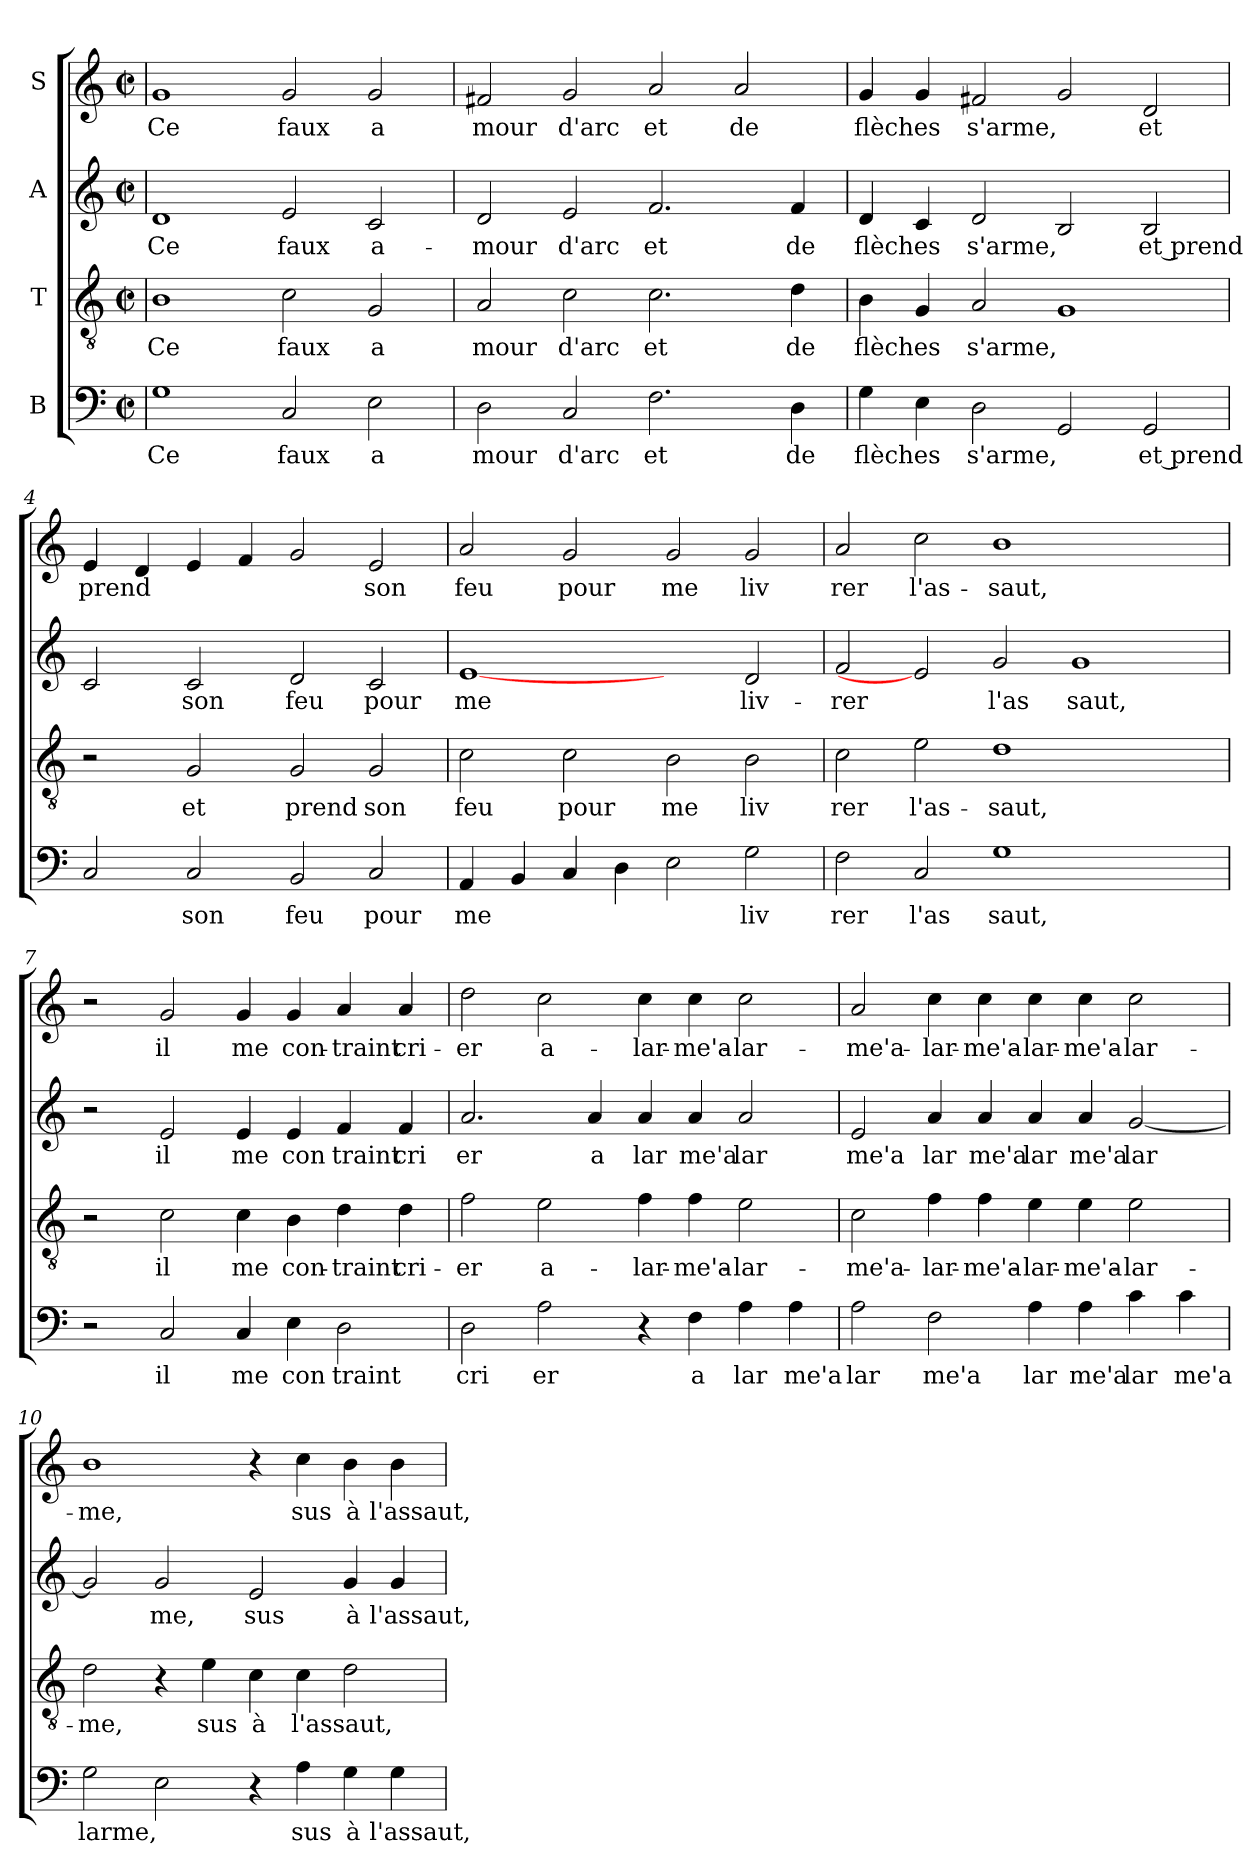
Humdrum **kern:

**kern	**text	**kern	**text	**kern	**text	**kern	**text
*part4	*part4	*part3	*part3	*part2	*part2	*part1	*part1
*staff4	*staff4	*staff3	*staff3	*staff2	*staff2	*staff1	*staff1
*I"B	*	*I"T	*	*I"A	*	*I"S	*
!!LO:PB:g=z
*stria5	*	*stria5	*	*stria5	*	*stria5	*
*clefF4	*	*clefGv2	*	*clefG2	*	*clefG2	*
*M2/2	*	*M2/2	*	*M2/2	*	*M2/2	*
*met(c|)	*	*met(c|)	*	*met(c|)	*	*met(c|)	*
=1	=1!	=1	=1!	=1	=1!	=1!	=1!
!	!LO:LY:b:cj	!	!LO:LY:b:cj	!	!LO:LY:b:cj	!	!LO:LY:b:cj
1G	Ce	1B	Ce	1d	Ce	1g	Ce
!	!LO:LY:b:cj	!	!LO:LY:b:cj	!	!LO:LY:b:cj	!	!LO:LY:b:cj
2C/	faux	2c\	faux	2e/	faux	2g/	faux
!	!LO:LY:b:cj	!	!LO:LY:b:cj	!	!LO:LY:b:cj	!	!LO:LY:b:cj
2E\	a	2G/	a	2c/	a-	2g/	a
=2	=2	=2	=2	=2	=2	=2	=2
!	!LO:LY:b:cj	!	!LO:LY:b:cj	!	!LO:LY:b:cj	!	!LO:LY:b:cj
2D\	mour	2A/	mour	2d/	-mour	2f#X/	mour
!	!LO:LY:b:cj	!	!LO:LY:b:cj	!	!LO:LY:b:cj	!	!LO:LY:b:cj
2C/	d'arc	2c\	d'arc	2e/	d'arc	2g/	d'arc
!	!LO:LY:b:cj	!	!LO:LY:b:cj	!	!LO:LY:b:cj	!	!LO:LY:b:cj
2.F\	et	2.c\	et	2.f/	et	2a/	et
!	!	!	!	!	!	!	!LO:LY:b:cj
.	.	.	.	.	.	2a/	de
!	!LO:LY:b:cj	!	!LO:LY:b:cj	!	!LO:LY:b:cj	!	!
4D\	de	4d\	de	4f/	de	.	.
=3	=3	=3	=3	=3	=3	=3	=3
!	!LO:LY:b	!	!LO:LY:b	!	!LO:LY:b	!	!LO:LY:b
4G\	flèches	4B\	flèches	4d/	flèches	4g/	flèches
4E\	.	4G/	.	4c/	.	4g/	.
!	!LO:LY:b:cj	!	!LO:LY:b	!	!LO:LY:b:cj	!	!LO:LY:b:cj
2D\	s'arme,	2A/	s'arme,	2d/	s'arme,	2f#X/	s'arme,
2GG/	.	1G	.	2B/	.	2g/	.
!	!LO:LY:b:cj	!	!	!	!LO:LY:b:cj	!	!LO:LY:b:cj
2GG/	et prend	.	.	2B/	et prend	2d/	et
=4	=4	=4	=4	=4	=4	=4	=4
!	!	!	!	!	!	!	!LO:LY:b
2C/	.	2r	.	2c/	.	4e/	prend
.	.	.	.	.	.	4d/	.
!	!LO:LY:b:cj	!	!LO:LY:b:cj	!	!LO:LY:b:cj	!	!
2C/	son	2G/	et	2c/	son	4e/	.
.	.	.	.	.	.	4f/	.
!	!LO:LY:b:cj	!	!LO:LY:b:cj	!	!LO:LY:b:cj	!	!
2BB/	feu	2G/	prend	2d/	feu	2g/	.
!	!LO:LY:b:cj	!	!LO:LY:b:cj	!	!LO:LY:b:cj	!	!LO:LY:b:cj
2C/	pour	2G/	son	2c/	pour	2e/	son
=5	=5	=5	=5	=5	=5	=5	=5
!	!LO:LY:b	!	!LO:LY:b:cj	!	!LO:LY:b:cj	!	!LO:LY:b:cj
4AA/	me	2c\	feu	[1e	me	2a/	feu
4BB/	.	.	.	.	.	.	.
!	!	!	!LO:LY:b:cj	!	!	!	!LO:LY:b:cj
4C/	.	2c\	pour	.	.	2g/	pour
4D\	.	.	.	.	.	.	.
!	!	!	!LO:LY:b:cj	!	!	!	!LO:LY:b:cj
2E\	.	2B\	me	2ryy	.	2g/	me
!	!LO:LY:b:cj	!	!LO:LY:b:cj	!	!LO:LY:b:cj	!	!LO:LY:b:cj
2G\	liv	2B\	liv	2d/	liv-	2g/	liv
!!LO:LB:g=z
=6	=6	=6	=6	=6	=6	=6	=6
!	!LO:LY:b:cj	!	!LO:LY:b:cj	!	!LO:LY:b:cj	!	!LO:LY:b:cj
2F\	rer	2c\	rer	2f/	-rer	2a/	rer
!	!LO:LY:b:cj	!	!LO:LY:b:cj	!	!	!	!LO:LY:b:cj
2C/	l'as	2e\	l'as-	2e]	.	2cc\	l'as-
!	!LO:LY:b:cj	!	!LO:LY:b:cj	!	!LO:LY:b:cj	!	!LO:LY:b:cj
1G	saut,	1d	-saut,	2g/	l'as	1b	-saut,
!	!	!	!	!	!LO:LY:b:cj	!	!
.	.	.	.	1g	saut,	.	.
2ryy	.	2ryy	.	.	.	2ryy	.
=7	=7	=7	=7	=7	=7	=7	=7
2r	.	2r	.	2r	.	2r	.
!	!LO:LY:b:cj	!	!LO:LY:b:cj	!	!LO:LY:b:cj	!	!LO:LY:b:cj
2C/	il	2c\	il	2e/	il	2g/	il
!	!LO:LY:b:cj	!	!LO:LY:b:cj	!	!LO:LY:b:cj	!	!LO:LY:b:cj
4C/	me	4c\	me	4e/	me	4g/	me
!	!LO:LY:b:cj	!	!LO:LY:b:cj	!	!LO:LY:b:cj	!	!LO:LY:b:cj
4E\	con	4B\	con-	4e/	con	4g/	con-
!	!LO:LY:b:cj	!	!LO:LY:b:cj	!	!LO:LY:b:cj	!	!LO:LY:b:cj
2D\	traint	4d\	-traint	4f/	traint	4a/	-traint
!	!	!	!LO:LY:b:cj	!	!LO:LY:b:cj	!	!LO:LY:b:cj
.	.	4d\	cri-	4f/	cri	4a/	cri-
=8	=8	=8	=8	=8	=8	=8	=8
!	!LO:LY:b:cj	!	!LO:LY:b:cj	!	!LO:LY:b:cj	!	!LO:LY:b:cj
2D\	cri	2f\	-er	2.a/	er	2dd\	-er
!	!LO:LY:b:cj	!	!LO:LY:b:cj	!	!	!	!LO:LY:b:cj
2A\	er	2e\	a-	.	.	2cc\	a-
!	!	!	!	!	!LO:LY:b:cj	!	!
.	.	.	.	4a/	a	.	.
!	!	!	!LO:LY:b:cj	!	!LO:LY:b:cj	!	!LO:LY:b:cj
4r	.	4f\	-lar-	4a/	lar	4cc\	-lar-
!	!LO:LY:b:cj	!	!LO:LY:b:cj	!	!LO:LY:b:cj	!	!LO:LY:b:cj
4F\	a	4f\	-me'a-	4a/	me'a	4cc\	-me'a-
!	!LO:LY:b:cj	!	!LO:LY:b:cj	!	!LO:LY:b:cj	!	!LO:LY:b:cj
4A\	lar	2e\	-lar-	2a/	lar	2cc\	-lar-
!	!LO:LY:b:cj	!	!	!	!	!	!
4A\	me'a	.	.	.	.	.	.
=9	=9	=9	=9	=9	=9	=9	=9
!	!LO:LY:b:cj	!	!LO:LY:b:cj	!	!LO:LY:b:cj	!	!LO:LY:b:cj
2A\	lar	2c\	-me'a-	2e/	me'a	2a/	-me'a-
!	!LO:LY:b:cj	!	!LO:LY:b:cj	!	!LO:LY:b:cj	!	!LO:LY:b:cj
2F\	me'a	4f\	-lar-	4a/	lar	4cc\	-lar-
!	!	!	!LO:LY:b:cj	!	!LO:LY:b:cj	!	!LO:LY:b:cj
.	.	4f\	-me'a-	4a/	me'a	4cc\	-me'a-
!	!LO:LY:b:cj	!	!LO:LY:b:cj	!	!LO:LY:b:cj	!	!LO:LY:b:cj
4A\	lar	4e\	-lar-	4a/	lar	4cc\	-lar-
!	!LO:LY:b:cj	!	!LO:LY:b:cj	!	!LO:LY:b:cj	!	!LO:LY:b:cj
4A\	me'a	4e\	-me'a-	4a/	me'a	4cc\	-me'a-
!	!LO:LY:b:cj	!	!LO:LY:b:cj	!	!LO:LY:b	!	!LO:LY:b:cj
4c\	lar	2e\	-lar-	[>2g/	lar	2cc\	-lar-
!	!LO:LY:b:cj	!	!	!	!	!	!
4c\	me'a	.	.	.	.	.	.
!!LO:LB:g=z
=10	=10	=10	=10	=10	=10	=10	=10
!	!LO:LY:b	!	!LO:LY:b:cj	!	!	!	!LO:LY:b:cj
2G\	larme,	2d\	-me,	2g/]	.	1b	-me,
!	!	!	!	!	!LO:LY:b:cj	!	!
2E\	.	4r	.	2g/	me,	.	.
!	!	!	!LO:LY:b:cj	!	!	!	!
.	.	4e\	sus	.	.	.	.
!	!	!	!LO:LY:b:cj	!	!LO:LY:b:cj	!	!
4r	.	4c\	à	2e/	sus	4r	.
!	!LO:LY:b:cj	!	!LO:LY:b	!	!	!	!LO:LY:b:cj
4A\	sus	4c\	l'assaut,	.	.	4cc\	sus
!	!LO:LY:b:cj	!	!	!	!LO:LY:b:cj	!	!LO:LY:b:cj
4G\	à	2d\	.	4g/	à	4b\	à
!	!LO:LY:b	!	!	!	!LO:LY:b	!	!LO:LY:b
4G\	l'assaut,	.	.	4g/	l'assaut,	4b\	l'assaut,
=	=	=	=	=	=	=	=
*-	*-	*-	*-	*-	*-	*-	*-
